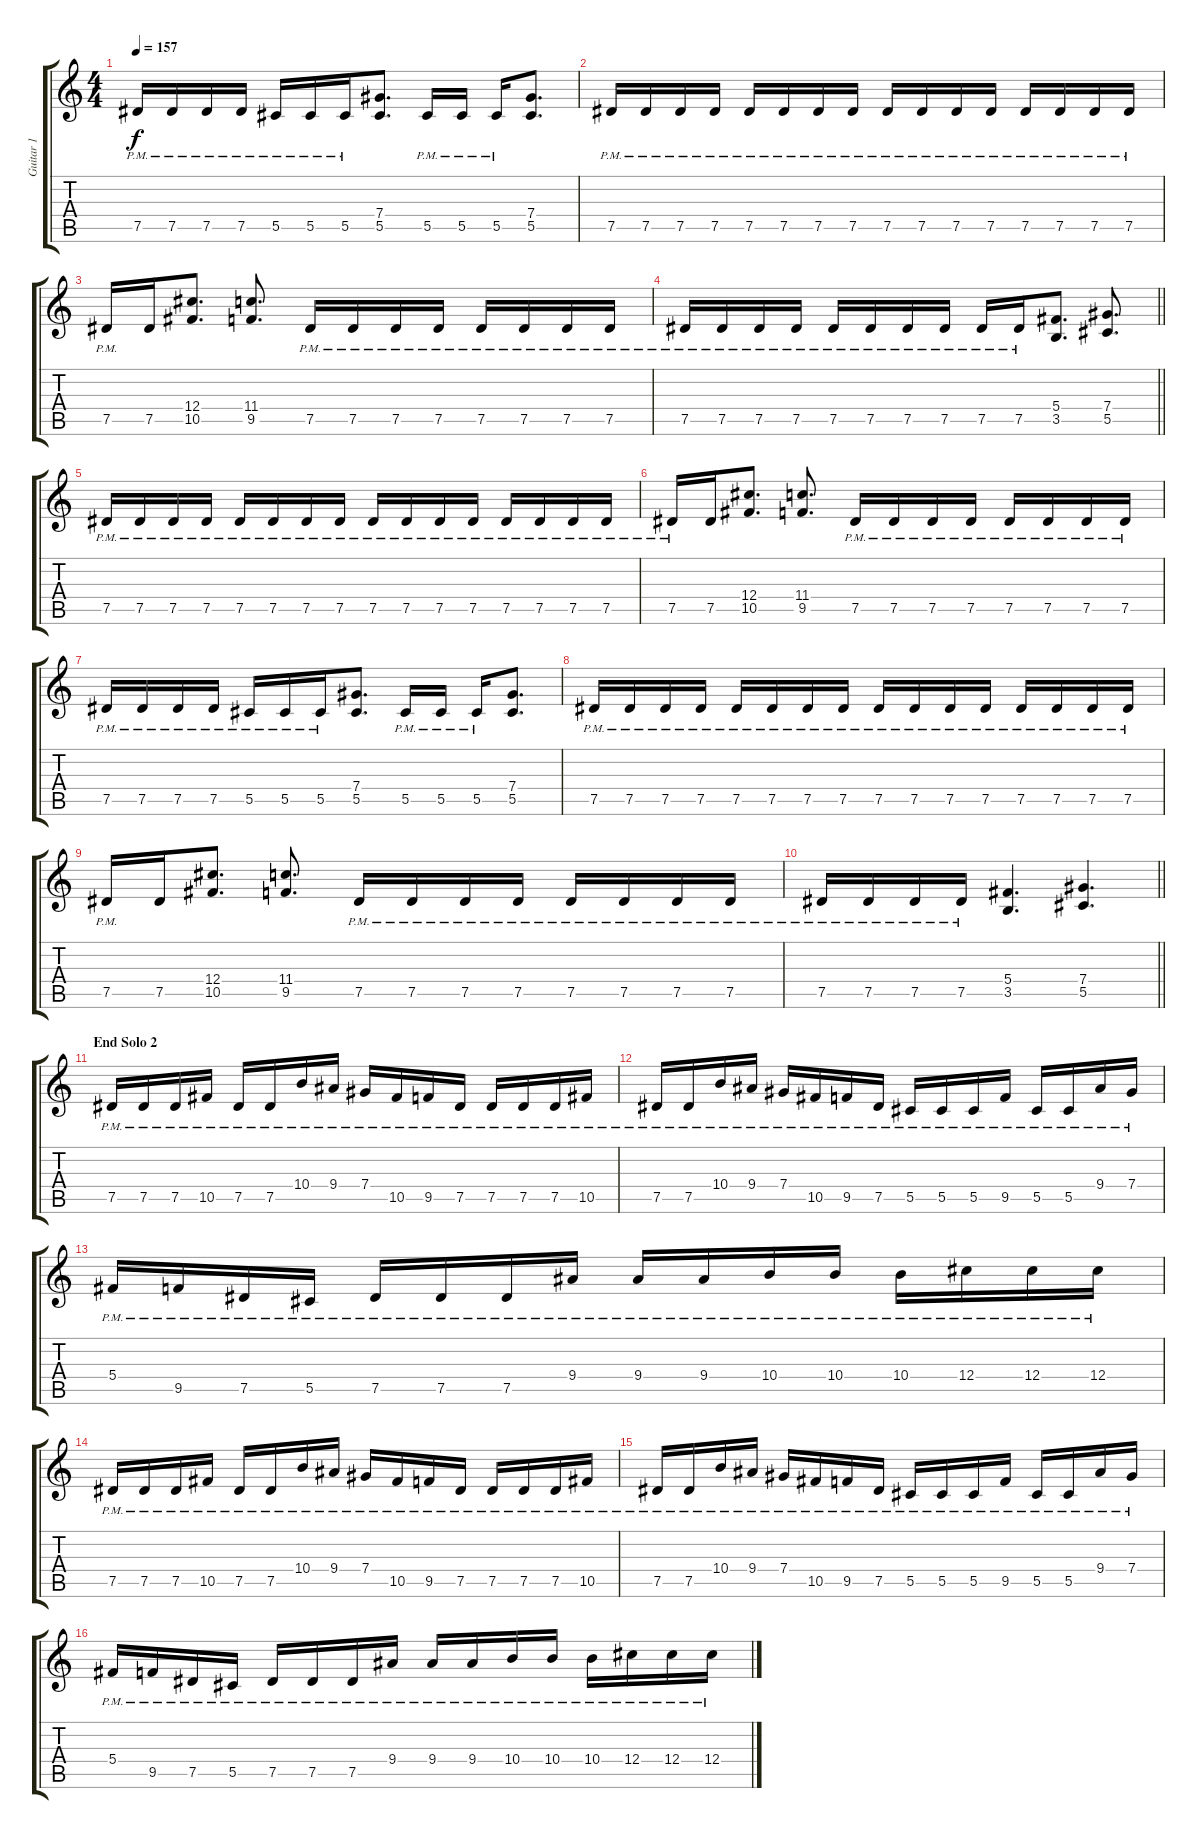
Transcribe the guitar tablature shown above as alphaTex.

\track ("Guitar 1" "Guitar 1") {instrument distortionguitar}
\staff {score tabs}
\tuning (Eb4 Bb3 Gb3 Db3 Ab2 Eb2) {hide}
\ts (4 4)
\tempo 157
\clef g2
\ks c
7.5{pm}.16{dy f} 7.5{pm}.16 7.5{pm}.16 7.5{pm}.16 5.5{pm}.16 5.5{pm}.16 5.5{pm}.16 (7.4 5.5).8{d} 5.5{pm}.16 5.5{pm}.16 5.5{pm}.16 (7.4 5.5).8{d} |
7.5{pm}.16 7.5{pm}.16 7.5{pm}.16 7.5{pm}.16 7.5{pm}.16 7.5{pm}.16 7.5{pm}.16 7.5{pm}.16 7.5{pm}.16 7.5{pm}.16 7.5{pm}.16 7.5{pm}.16 7.5{pm}.16 7.5{pm}.16 7.5{pm}.16 7.5{pm}.16 |
7.5{pm}.16 7.5.16 (12.4 10.5).8{d} (11.4 9.5).8{d} 7.5{pm}.16 7.5{pm}.16 7.5{pm}.16 7.5{pm}.16 7.5{pm}.16 7.5{pm}.16 7.5{pm}.16 7.5{pm}.16 |
\barLineRight lightlight
7.5{pm}.16 7.5{pm}.16 7.5{pm}.16 7.5{pm}.16 7.5{pm}.16 7.5{pm}.16 7.5{pm}.16 7.5{pm}.16 7.5{pm}.16 7.5{pm}.16 (5.4 3.5).8{d} (7.4 5.5).8{d} |
7.5{pm}.16 7.5{pm}.16 7.5{pm}.16 7.5{pm}.16 7.5{pm}.16 7.5{pm}.16 7.5{pm}.16 7.5{pm}.16 7.5{pm}.16 7.5{pm}.16 7.5{pm}.16 7.5{pm}.16 7.5{pm}.16 7.5{pm}.16 7.5{pm}.16 7.5{pm}.16 |
7.5{pm}.16 7.5.16 (12.4 10.5).8{d} (11.4 9.5).8{d} 7.5{pm}.16 7.5{pm}.16 7.5{pm}.16 7.5{pm}.16 7.5{pm}.16 7.5{pm}.16 7.5{pm}.16 7.5{pm}.16 |
7.5{pm}.16 7.5{pm}.16 7.5{pm}.16 7.5{pm}.16 5.5{pm}.16 5.5{pm}.16 5.5{pm}.16 (7.4 5.5).8{d} 5.5{pm}.16 5.5{pm}.16 5.5{pm}.16 (7.4 5.5).8{d} |
7.5{pm}.16 7.5{pm}.16 7.5{pm}.16 7.5{pm}.16 7.5{pm}.16 7.5{pm}.16 7.5{pm}.16 7.5{pm}.16 7.5{pm}.16 7.5{pm}.16 7.5{pm}.16 7.5{pm}.16 7.5{pm}.16 7.5{pm}.16 7.5{pm}.16 7.5{pm}.16 |
7.5{pm}.16 7.5.16 (12.4 10.5).8{d} (11.4 9.5).8{d} 7.5{pm}.16 7.5{pm}.16 7.5{pm}.16 7.5{pm}.16 7.5{pm}.16 7.5{pm}.16 7.5{pm}.16 7.5{pm}.16 |
\barLineRight lightlight
7.5{pm}.16 7.5{pm}.16 7.5{pm}.16 7.5{pm}.16 (5.4 3.5).4{d} (7.4 5.5).4{d} |
\section ("" "End Solo 2")
7.5{pm}.16 7.5{pm}.16 7.5{pm}.16 10.5{pm}.16 7.5{pm}.16 7.5{pm}.16 10.4{pm}.16 9.4{pm}.16 7.4{pm}.16 10.5{pm}.16 9.5{pm}.16 7.5{pm}.16 7.5{pm}.16 7.5{pm}.16 7.5{pm}.16 10.5{pm}.16 |
7.5{pm}.16 7.5{pm}.16 10.4{pm}.16 9.4{pm}.16 7.4{pm}.16 10.5{pm}.16 9.5{pm}.16 7.5{pm}.16 5.5{pm}.16 5.5{pm}.16 5.5{pm}.16 9.5{pm}.16 5.5{pm}.16 5.5{pm}.16 9.4{pm}.16 7.4{pm}.16 |
5.4{pm}.16 9.5{pm}.16 7.5{pm}.16 5.5{pm}.16 7.5{pm}.16 7.5{pm}.16 7.5{pm}.16 9.4{pm}.16 9.4{pm}.16 9.4{pm}.16 10.4{pm}.16 10.4{pm}.16 10.4{pm}.16 12.4{pm}.16 12.4{pm}.16 12.4{pm}.16 |
7.5{pm}.16 7.5{pm}.16 7.5{pm}.16 10.5{pm}.16 7.5{pm}.16 7.5{pm}.16 10.4{pm}.16 9.4{pm}.16 7.4{pm}.16 10.5{pm}.16 9.5{pm}.16 7.5{pm}.16 7.5{pm}.16 7.5{pm}.16 7.5{pm}.16 10.5{pm}.16 |
7.5{pm}.16 7.5{pm}.16 10.4{pm}.16 9.4{pm}.16 7.4{pm}.16 10.5{pm}.16 9.5{pm}.16 7.5{pm}.16 5.5{pm}.16 5.5{pm}.16 5.5{pm}.16 9.5{pm}.16 5.5{pm}.16 5.5{pm}.16 9.4{pm}.16 7.4{pm}.16 |
5.4{pm}.16 9.5{pm}.16 7.5{pm}.16 5.5{pm}.16 7.5{pm}.16 7.5{pm}.16 7.5{pm}.16 9.4{pm}.16 9.4{pm}.16 9.4{pm}.16 10.4{pm}.16 10.4{pm}.16 10.4{pm}.16 12.4{pm}.16 12.4{pm}.16 12.4{pm}.16
